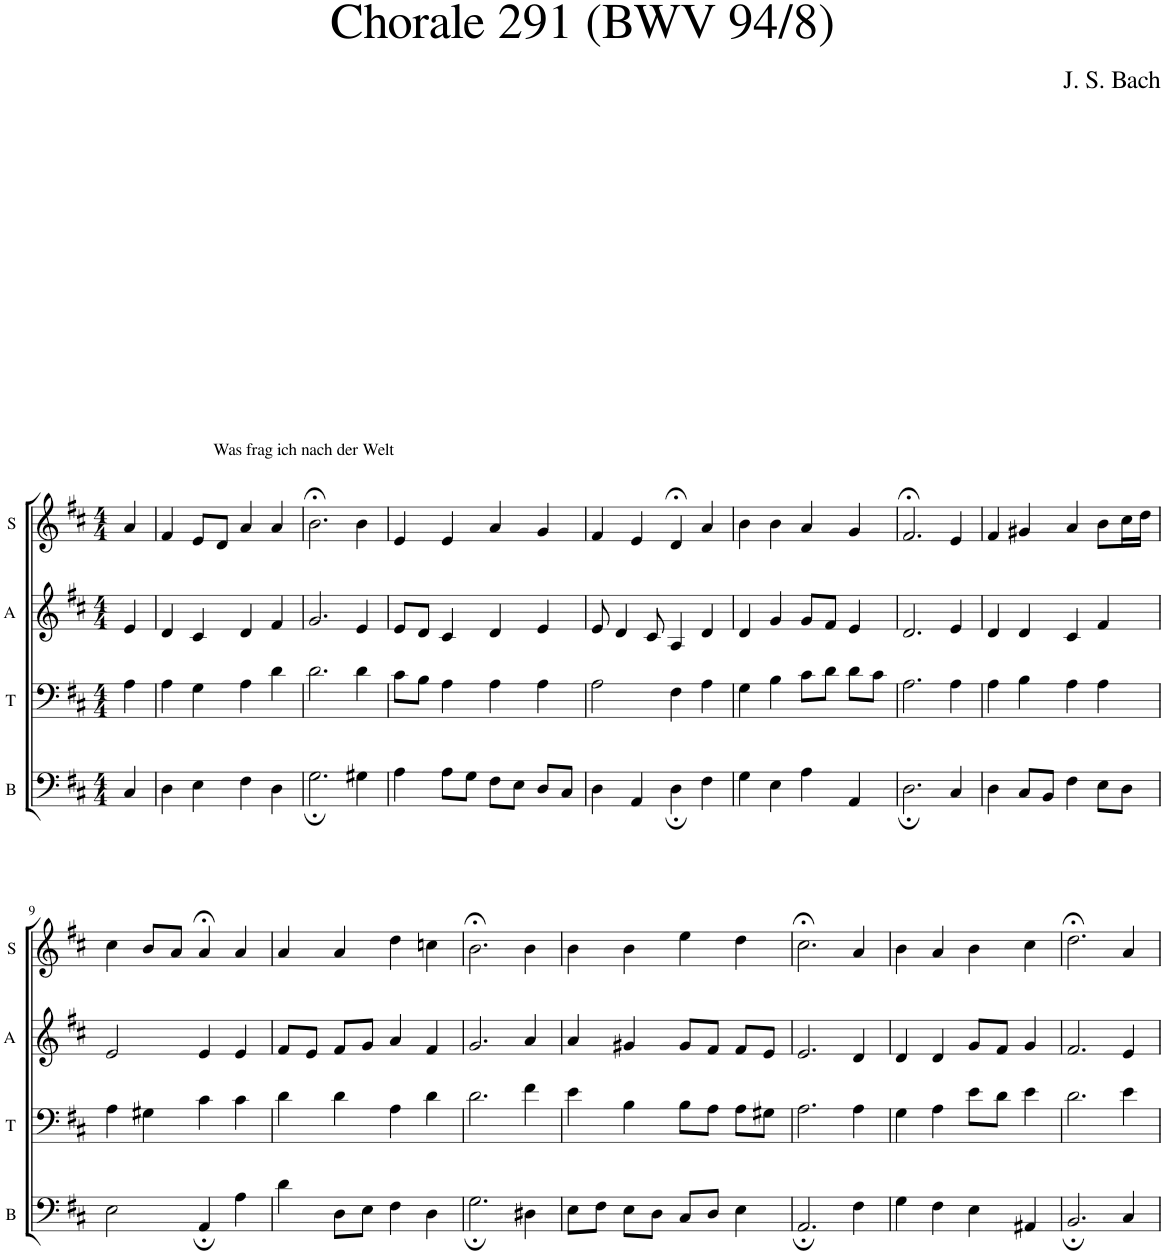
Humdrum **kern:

**kern	**kern	**kern	**kern
*part4	*part3	*part2	*part1
*staff4	*staff3	*staff2	*staff1
*I"B	*I"T	*I"A	*I"S
*I'B	*I'T	*I'A	*I'S
*clefF4	*clefF4	*clefG2	*clefG2
*k[f#c#]	*k[f#c#]	*k[f#c#]	*k[f#c#]
*M4/4	*M4/4	*M4/4	*M4/4
=1	=1	=1	=1
!	!	!	!LO:TX:a:t=Was frag ich nach der Welt
4C#/	4A\	4e/	4a/
=2	=2	=2	=2
4D\	4A\	4d/	4f#/
4E\	4G\	4c#/	8e/L
.	.	.	8d/J
4F#\	4A\	4d/	4a/
4D\	4d\	4f#/	4a/
=3	=3	=3	=3
2.G;\	2.d\	2.g/	2.b;<\
4G#X\	4d\	4e/	4b\
=4	=4	=4	=4
4A\	8c#\L	8e/L	4e/
.	8B\J	8d/J	.
8A\L	4A\	4c#/	4e/
8G\J	.	.	.
8F#\L	4A\	4d/	4a/
8E\J	.	.	.
8D/L	4A\	4e/	4g/
8C#/J	.	.	.
=5	=5	=5	=5
4D\	2A\	8e/	4f#/
.	.	4d/	.
4AA/	.	.	4e/
.	.	8c#/	.
4D;\	4F#\	4A/	4d;</
4F#\	4A\	4d/	4a/
=6	=6	=6	=6
4G\	4G\	4d/	4b\
4E\	4B\	4g/	4b\
4A\	8c#\L	8g/L	4a/
.	8d\J	8f#/J	.
4AA/	8d\L	4e/	4g/
.	8c#\J	.	.
=7	=7	=7	=7
2.D;\	2.A\	2.d/	2.f#;</
4C#/	4A\	4e/	4e/
=8	=8	=8	=8
4D\	4A\	4d/	4f#/
8C#/L	4B\	4d/	4g#X/
8BB/J	.	.	.
4F#\	4A\	4c#/	4a/
8E\L	4A\	4f#/	8b\L
8D\J	.	.	16cc#\L
.	.	.	16dd\JJ
!!LO:LB:g=z
=9	=9	=9	=9
2E\	4A\	2e/	4cc#\
.	4G#X\	.	8b/L
.	.	.	8a/J
4AA;/	4c#\	4e/	4a;</
4A\	4c#\	4e/	4a/
=10	=10	=10	=10
4d\	4d\	8f#/L	4a/
.	.	8e/J	.
8D\L	4d\	8f#/L	4a/
8E\J	.	8g/J	.
4F#\	4A\	4a/	4dd\
4D\	4d\	4f#/	4ccn\
=11	=11	=11	=11
2.G;\	2.d\	2.g/	2.b;<\
4D#X\	4f#\	4a/	4b\
=12	=12	=12	=12
8E\L	4e\	4a/	4b\
8F#\J	.	.	.
8E\L	4B\	4g#X/	4b\
8D\J	.	.	.
8C#/L	8B\L	8g#/L	4ee\
8D/J	8A\J	8f#/J	.
4E\	8A\L	8f#/L	4dd\
.	8G#X\J	8e/J	.
=13	=13	=13	=13
2.AA;/	2.A\	2.e/	2.cc#;<\
4F#\	4A\	4d/	4a/
=14	=14	=14	=14
4G\	4G\	4d/	4b\
4F#\	4A\	4d/	4a/
4E\	8e\L	8g/L	4b\
.	8d\J	8f#/J	.
4AA#X/	4e\	4g/	4cc#\
=15	=15	=15	=15
2.BB;/	2.d\	2.f#/	2.dd;<\
4C#/	4e\	4e/	4a/
=	=	=	=
*-	*-	*-	*-
